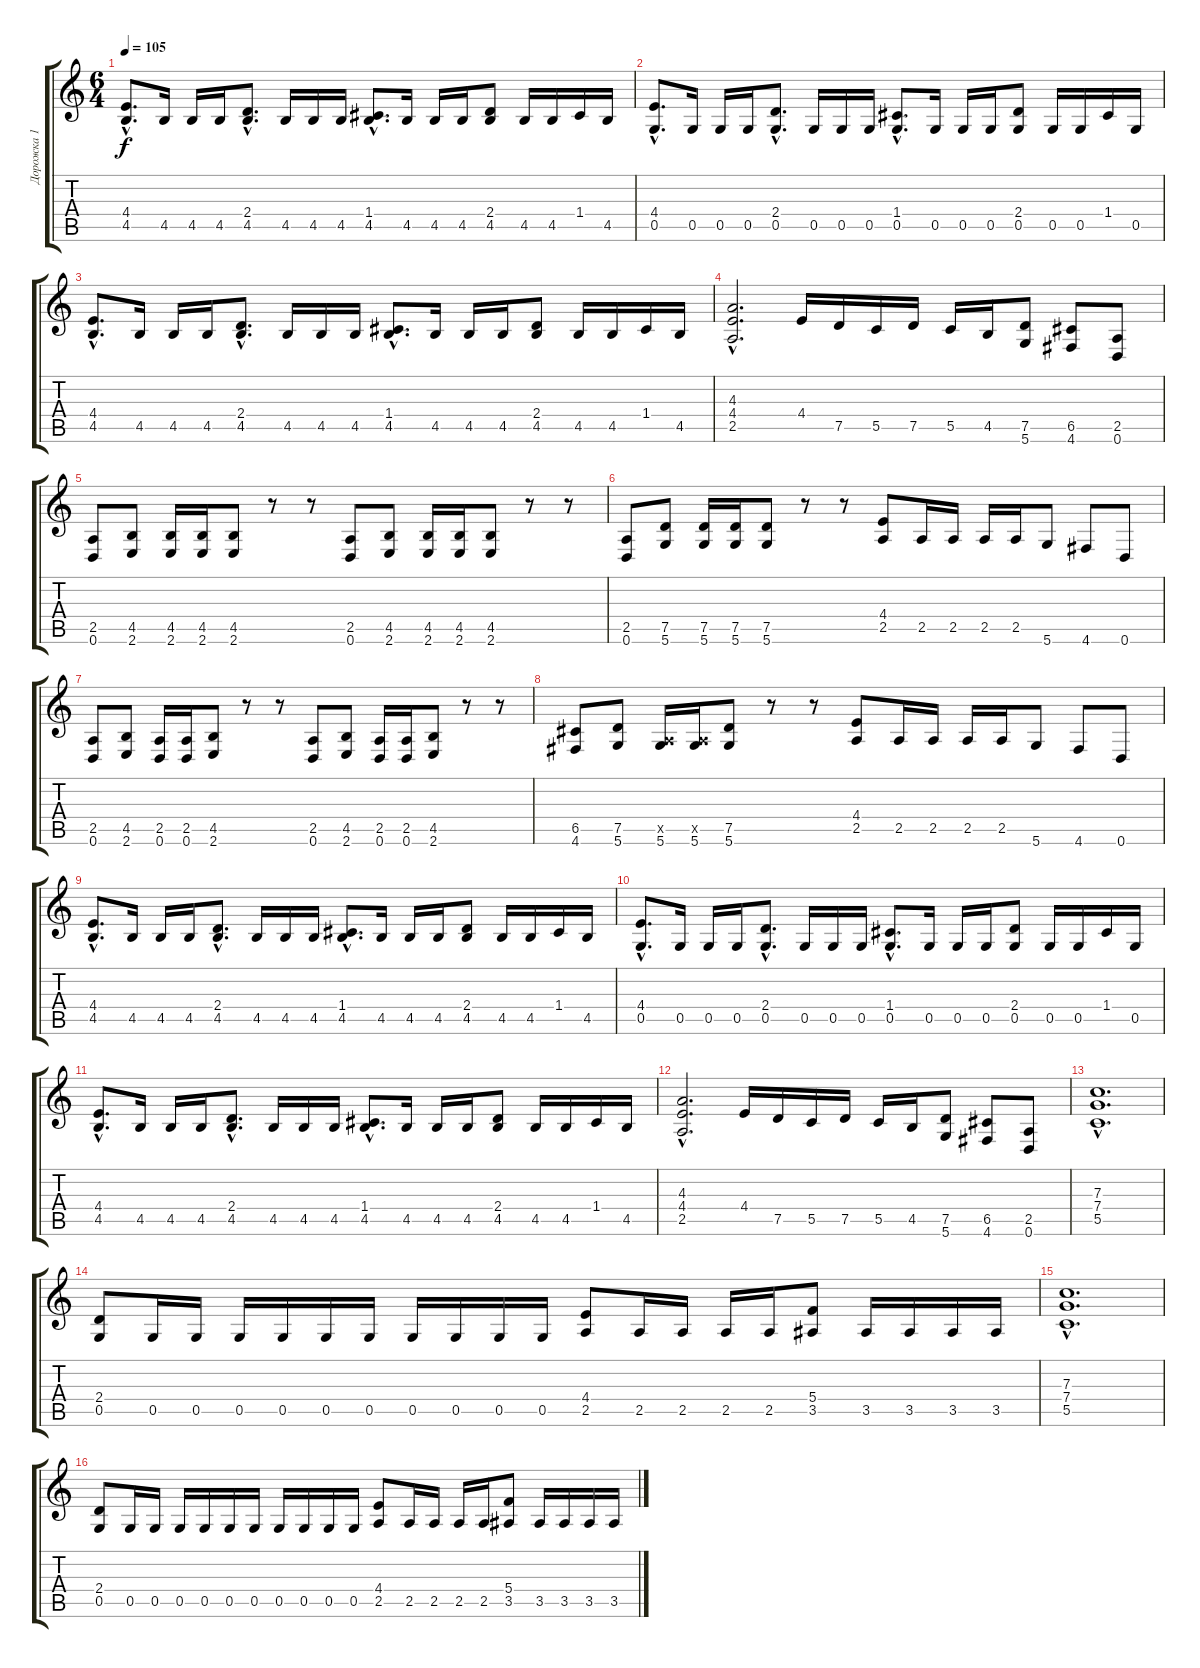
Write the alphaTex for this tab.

\track ("Дорожка 1" "Дорожка 1") {instrument distortionguitar}
\staff {score tabs}
\tuning (D4 A3 F3 C3 G2 D2) {hide}
\ts (6 4)
\tempo 105
\clef g2
\ks c
(4.4{hac} 4.5{hac}).8{d dy f} 4.5.16 4.5.16 4.5.16 (2.4{hac} 4.5{hac}).8{d} 4.5.16 4.5.16 4.5.16 (1.4{hac} 4.5{hac}).8{d} 4.5.16 4.5.16 4.5.16 (2.4 4.5).8 4.5.16 4.5.16 1.4.16 4.5.16 |
(4.4{hac} 0.5{hac}).8{d} 0.5.16 0.5.16 0.5.16 (2.4{hac} 0.5{hac}).8{d} 0.5.16 0.5.16 0.5.16 (1.4{hac} 0.5{hac}).8{d} 0.5.16 0.5.16 0.5.16 (2.4 0.5).8 0.5.16 0.5.16 1.4.16 0.5.16 |
(4.4{hac} 4.5{hac}).8{d} 4.5.16 4.5.16 4.5.16 (2.4{hac} 4.5{hac}).8{d} 4.5.16 4.5.16 4.5.16 (1.4{hac} 4.5{hac}).8{d} 4.5.16 4.5.16 4.5.16 (2.4 4.5).8 4.5.16 4.5.16 1.4.16 4.5.16 |
(4.3{hac} 4.4{hac} 2.5{hac}).2{d} 4.4.16 7.5.16 5.5.16 7.5.16 5.5.16 4.5.16 (7.5 5.6).8 (6.5 4.6).8 (2.5 0.6).8 |
(2.5 0.6).8 (4.5 2.6).8 (4.5 2.6).16 (4.5 2.6).16 (4.5 2.6).8 r.8 r.8 (2.5 0.6).8 (4.5 2.6).8 (4.5 2.6).16 (4.5 2.6).16 (4.5 2.6).8 r.8 r.8 |
(2.5 0.6).8 (7.5 5.6).8 (7.5 5.6).16 (7.5 5.6).16 (7.5 5.6).8 r.8 r.8 (4.4 2.5).8 2.5.16 2.5.16 2.5.16 2.5.16 5.6.8 4.6.8 0.6.8 |
(2.5 0.6).8 (4.5 2.6).8 (2.5 0.6).16 (2.5 0.6).16 (4.5 2.6).8 r.8 r.8 (2.5 0.6).8 (4.5 2.6).8 (2.5 0.6).16 (2.5 0.6).16 (4.5 2.6).8 r.8 r.8 |
(6.5 4.6).8 (7.5 5.6).8 (2.5{x} 5.6).16 (2.5{x} 5.6).16 (7.5 5.6).8 r.8 r.8 (4.4 2.5).8 2.5.16 2.5.16 2.5.16 2.5.16 5.6.8 4.6.8 0.6.8 |
(4.4{hac} 4.5{hac}).8{d} 4.5.16 4.5.16 4.5.16 (2.4{hac} 4.5{hac}).8{d} 4.5.16 4.5.16 4.5.16 (1.4{hac} 4.5{hac}).8{d} 4.5.16 4.5.16 4.5.16 (2.4 4.5).8 4.5.16 4.5.16 1.4.16 4.5.16 |
(4.4{hac} 0.5{hac}).8{d} 0.5.16 0.5.16 0.5.16 (2.4{hac} 0.5{hac}).8{d} 0.5.16 0.5.16 0.5.16 (1.4{hac} 0.5{hac}).8{d} 0.5.16 0.5.16 0.5.16 (2.4 0.5).8 0.5.16 0.5.16 1.4.16 0.5.16 |
(4.4{hac} 4.5{hac}).8{d} 4.5.16 4.5.16 4.5.16 (2.4{hac} 4.5{hac}).8{d} 4.5.16 4.5.16 4.5.16 (1.4{hac} 4.5{hac}).8{d} 4.5.16 4.5.16 4.5.16 (2.4 4.5).8 4.5.16 4.5.16 1.4.16 4.5.16 |
(4.3{hac} 4.4{hac} 2.5{hac}).2{d} 4.4.16 7.5.16 5.5.16 7.5.16 5.5.16 4.5.16 (7.5 5.6).8 (6.5 4.6).8 (2.5 0.6).8 |
(7.3{hac} 7.4{hac} 5.5{hac}).1{d} |
(2.4 0.5).8 0.5.16 0.5.16 0.5.16 0.5.16 0.5.16 0.5.16 0.5.16 0.5.16 0.5.16 0.5.16 (4.4 2.5).8 2.5.16 2.5.16 2.5.16 2.5.16 (5.4 3.5).8 3.5.16 3.5.16 3.5.16 3.5.16 |
(7.3{hac} 7.4{hac} 5.5{hac}).1{d} |
(2.4 0.5).8 0.5.16 0.5.16 0.5.16 0.5.16 0.5.16 0.5.16 0.5.16 0.5.16 0.5.16 0.5.16 (4.4 2.5).8 2.5.16 2.5.16 2.5.16 2.5.16 (5.4 3.5).8 3.5.16 3.5.16 3.5.16 3.5.16
